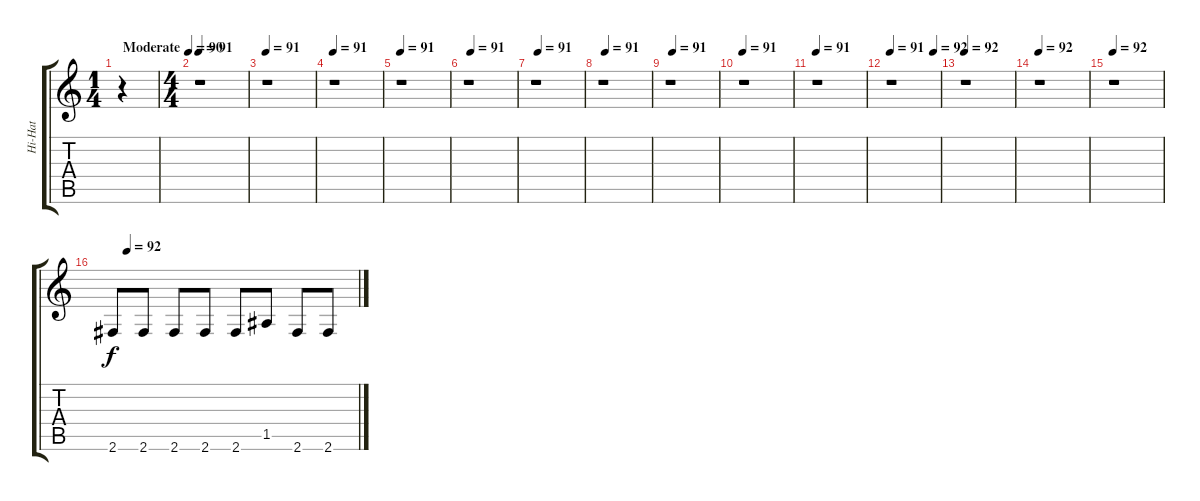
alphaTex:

\track ("Hi-Hat" "Hi-Hat") {instrument acousticbass}
\staff {score tabs}
\tuning (E4 B3 G3 D3 A2 E2) {hide}
\ts (1 4)
\tempo (90 "Moderate")
\clef g2
\ks c
r.4{dy f instrument acousticbass} |
\ts (4 4)
\tempo 91
r.1 |
\tempo 91
r.1 |
\tempo 91
r.1 |
\tempo 91
r.1 |
\tempo (91 0.0625)
r.1 |
\tempo (91 0.0625)
r.1 |
\tempo (91 0.0625)
r.1 |
\tempo (91 0.0625)
r.1 |
\tempo 91
r.1 |
\tempo 91
r.1 |
\tempo 91
\tempo (92 0.875)
r.1 |
\tempo 92
r.1 |
\tempo 92
r.1 |
\tempo 92
r.1 |
\tempo (92 0.0625)
2.6.8 2.6.8 2.6.8 2.6.8 2.6.8 1.5.8 2.6.8 2.6.8
